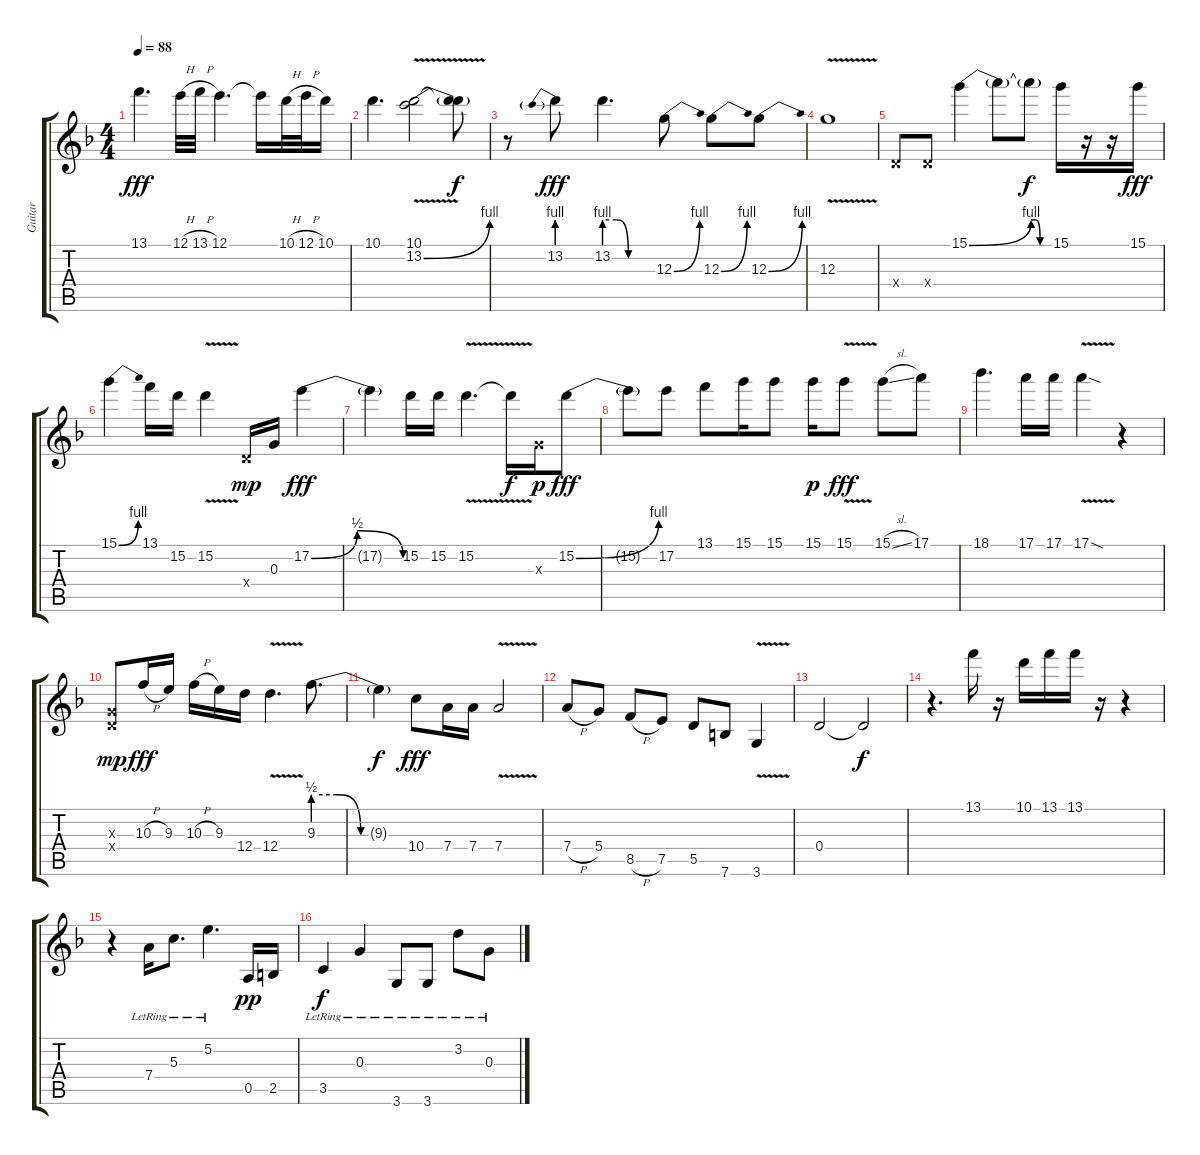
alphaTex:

\track ("Guitar" "Guitar") {instrument electricguitarclean}
\staff {score tabs}
\tuning (E4 B3 G3 D3 A2 E2) {hide}
\ts (4 4)
\tempo 88
\clef g2
\ks dminor
13.1.4{d dy fff} 12.1{h}.32 13.1{h}.32 12.1.4{d} 12.1{t}.16 10.1{h}.32 12.1{h}.32 10.1.16 |
10.1.4{d} (10.1 13.2{be (bend 0 0 60 4) v}).2 (10.1{t} 13.2{t}).8{dy f} |
r.8 13.2{be (prebend 0 4 60 4)}.8{dy fff} 13.2{be (custom 0 4 15 4 30 0 60 0)}.4{d} 12.3{be (bend 0 0 60 4)}.8 12.3{be (bend 0 0 60 4)}.8 12.3{be (bend 0 0 60 4)}.8 |
12.3{v}.1 |
0.4{x}.8 0.4{x}.8 15.1{be (bend 0 0 60 4)}.4 15.1{t}.8 15.1{be (custom 0 4 15 4 30 0 60 0) t}.8{dy f} 15.1.16 r.16 r.16 15.1.16{dy fff} |
15.1{be (bend 0 0 60 4)}.4 13.1.16 15.2.16 15.2{v}.4 0.4{x}.16{dy mp} 0.3.16 17.2{be (bendrelease 0 0 10 2 20 2 60 0)}.4{dy fff} |
17.2{t}.4 15.2.16 15.2.16 15.2{v}.4{d} 15.2{t}.16{dy f} 0.3{x}.16{dy p} 15.2{be (bend 0 0 60 4)}.8{dy fff} |
15.2{t}.8 17.2.8 13.1.8 15.1.16 15.1.8 15.1.16{dy p} 15.1{v}.8{dy fff} 15.1{sl}.8 17.1.8 |
18.1.4{d} 17.1.16 17.1.16 17.1{v sod}.4 r.4 |
(0.3{x} 0.4{x}).8{dy mp} 10.3{h}.16{dy fff} 9.3.16 10.3{h}.16 9.3.16 12.4.16 12.4{v}.4{d} 9.3{be (custom 0 2 15 2 30 0 60 0)}.8{d} |
9.3{t}.4{dy f} 10.4.8{dy fff} 7.4.16 7.4.16 7.4{v}.2 |
7.4{h}.8 5.4.8 8.5{h}.8 7.5.8 5.5.8 7.6.8 3.6{v}.4 |
0.4.2 0.4{t}.2{dy f instrument electricguitarclean} |
r.4{d} 13.1.16 r.16 10.1.16 13.1.16 13.1.16 r.16 r.4 |
r.4 7.4{lr}.16 5.3{lr}.8{d} 5.2{lr}.4{d} 0.5.16{dy pp} 2.5.16 |
3.5{lr}.4{dy f} 0.3{lr}.4 3.6{lr}.8 3.6{lr}.8 3.2{lr}.8 0.3{lr}.8
